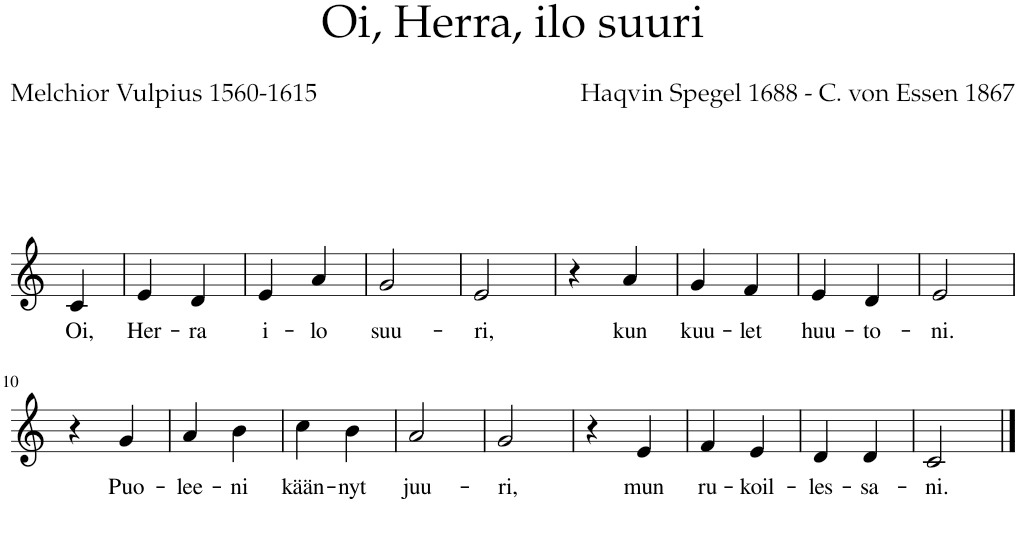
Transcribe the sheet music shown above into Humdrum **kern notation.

**kern	**text
*part1	*part1
*staff1	*staff1
*I"Staff	*
*clefG2	*
*k[]	*
=1	=1
!	!LO:LY:b
4c/	Oi,
=2	=2
!	!LO:LY:b
4e/	Her-
!	!LO:LY:b
4d/	-ra
=3	=3
!	!LO:LY:b
4e/	i-
!	!LO:LY:b
4a/	-lo
=4	=4
!	!LO:LY:b
2g/	suu-
=5	=5
!	!LO:LY:b
2e/	-ri,
=6	=6
4r	.
!	!LO:LY:b
4a/	kun
=7	=7
!	!LO:LY:b
4g/	kuu-
!	!LO:LY:b
4f/	-let
=8	=8
!	!LO:LY:b
4e/	huu-
!	!LO:LY:b
4d/	-to-
=9	=9
!	!LO:LY:b
2e/	-ni.
!!LO:LB:g=z
=10	=10
4r	.
!	!LO:LY:b
4g/	Puo-
=11	=11
!	!LO:LY:b
4a/	-lee-
!	!LO:LY:b
4b\	-ni
=12	=12
!	!LO:LY:b
4cc\	kään-
!	!LO:LY:b
4b\	-nyt
=13	=13
!	!LO:LY:b
2a/	juu-
=14	=14
!	!LO:LY:b
2g/	-ri,
=15	=15
4r	.
!	!LO:LY:b
4e/	mun
=16	=16
!	!LO:LY:b
4f/	ru-
!	!LO:LY:b
4e/	-koil-
=17	=17
!	!LO:LY:b
4d/	-les-
!	!LO:LY:b
4d/	-sa-
=18	=18
!	!LO:LY:b
2c/	-ni.
==	==
*-	*-
